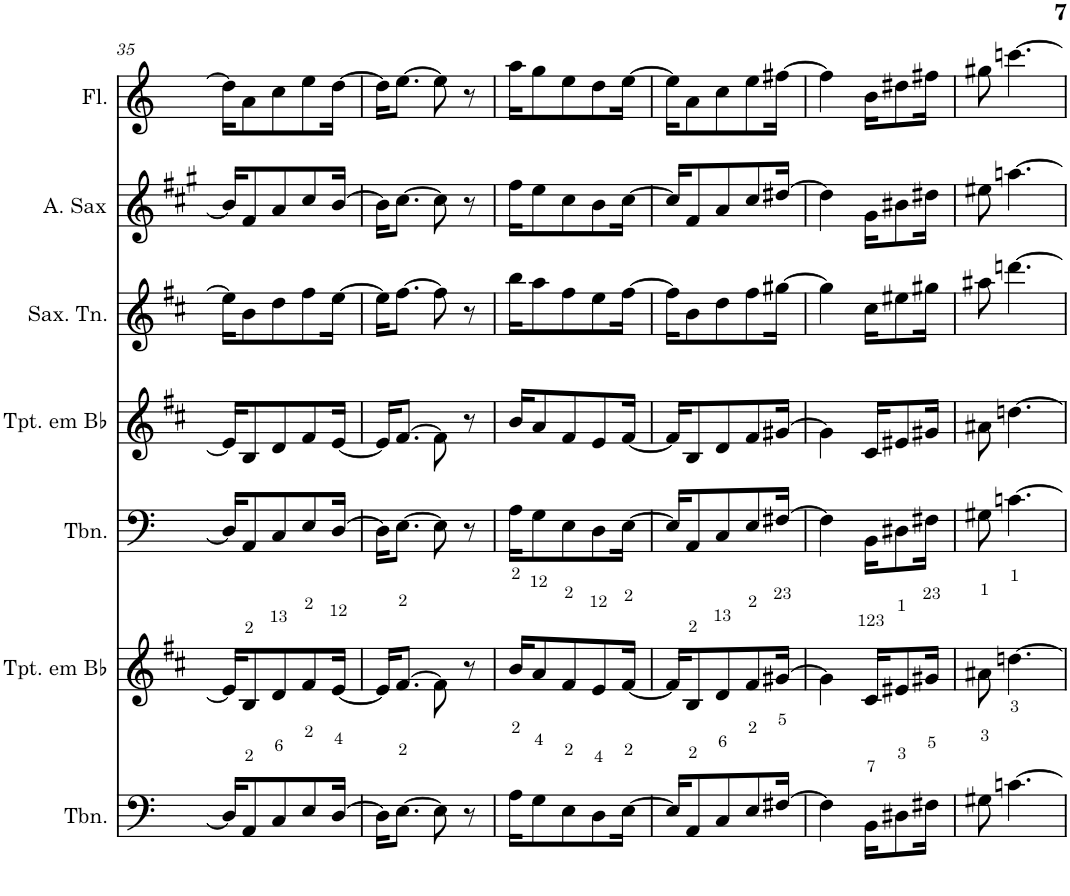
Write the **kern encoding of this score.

**kern	**kern	**kern	**kern	**kern	**kern	**kern
*part7	*part6	*part5	*part4	*part3	*part2	*part1
*staff7	*staff6	*staff5	*staff4	*staff3	*staff2	*staff1
*I"Trombone	*I"Trompete em Bb	*I"Trombone	*I"Trompete em Bb	*I"Saxofone Tenor	*I"Saxofone Alto	*I"Flauta Transversal
*I'Tbn.	*I'Tpt. em Bb	*I'Tbn.	*I'Tpt. em Bb	*I'Sax. Tn.	*	*I'Fl.
!!LO:PB:g=z
*clefF4	*clefG2	*clefF4	*clefG2	*clefG2	*clefG2	*clefG2
*	*Trd1c2	*	*Trd1c2	*Trd8c14	*Trd5c9	*
*k[]	*k[f#c#]	*k[]	*k[f#c#]	*k[f#c#]	*k[f#c#g#]	*k[]
*M2/4	*M2/4	*M2/4	*M2/4	*M2/4	*M2/4	*M2/4
=35	=35	=35	=35	=35	=35	=35
16D/KL]	16e/KL]	16D/KL]	16e/KL]	16ee\KL]	16b/KL]	16dd\KL]
8AA/	8B/	8AA/	8B/	8b\	8f#/	8a\
8C/	8d/	8C/	8d/	8dd\	8a/	8cc\
8E/	8f#/	8E/	8f#/	8ff#\	8cc#/	8ee\
[16D/Jk	[16e/Jk	[16D/Jk	[16e/Jk	[16ee\Jk	[16b/Jk	[16dd\Jk
=36	=36	=36	=36	=36	=36	=36
16D\KL]	16e/KL]	16D\KL]	16e/KL]	16ee\KL]	16b\KL]	16dd\KL]
[8.E\J	[8.f#/J	[8.E\J	[8.f#/J	[8.ff#\J	[8.cc#\J	[8.ee\J
8E\]	8f#\]	8E\]	8f#\]	8ff#\]	8cc#\]	8ee\]
8r	8r	8r	8r	8r	8r	8r
=37	=37	=37	=37	=37	=37	=37
16A\KL	16b/KL	16A\KL	16b/KL	16bb\KL	16ff#\KL	16aa\KL
8G\	8a/	8G\	8a/	8aa\	8ee\	8gg\
8E\	8f#/	8E\	8f#/	8ff#\	8cc#\	8ee\
8D\	8e/	8D\	8e/	8ee\	8b\	8dd\
[16E\Jk	[16f#/Jk	[16E\Jk	[16f#/Jk	[16ff#\Jk	[16cc#\Jk	[16ee\Jk
=38	=38	=38	=38	=38	=38	=38
16E/KL]	16f#/KL]	16E/KL]	16f#/KL]	16ff#\KL]	16cc#/KL]	16ee\KL]
8AA/	8B/	8AA/	8B/	8b\	8f#/	8a\
8C/	8d/	8C/	8d/	8dd\	8a/	8cc\
8E/	8f#/	8E/	8f#/	8ff#\	8cc#/	8ee\
[16F#X/Jk	[16g#X/Jk	[16F#X/Jk	[16g#X/Jk	[16gg#X\Jk	[16dd#X/Jk	[16ff#X\Jk
=39	=39	=39	=39	=39	=39	=39
4F#\]	4g#\]	4F#\]	4g#\]	4gg#\]	4dd#\]	4ff#\]
16BB\KL	16c#/KL	16BB\KL	16c#/KL	16cc#\KL	16g#\KL	16b\KL
8D#X\	8e#X/	8D#X\	8e#X/	8ee#X\	8b#X\	8dd#X\
16F#X\Jk	16g#X/Jk	16F#X\Jk	16g#X/Jk	16gg#X\Jk	16dd#X\Jk	16ff#X\Jk
=40	=40	=40	=40	=40	=40	=40
8G#X\	8a#X\	8G#X\	8a#X\	8aa#X\	8ee#X\	8gg#X\
[4.cn\	[4.ddn\	[4.cn\	[4.ddn\	[4.dddn\	[4.aan\	[4.cccn\
=	=	=	=	=	=	=
*-	*-	*-	*-	*-	*-	*-
